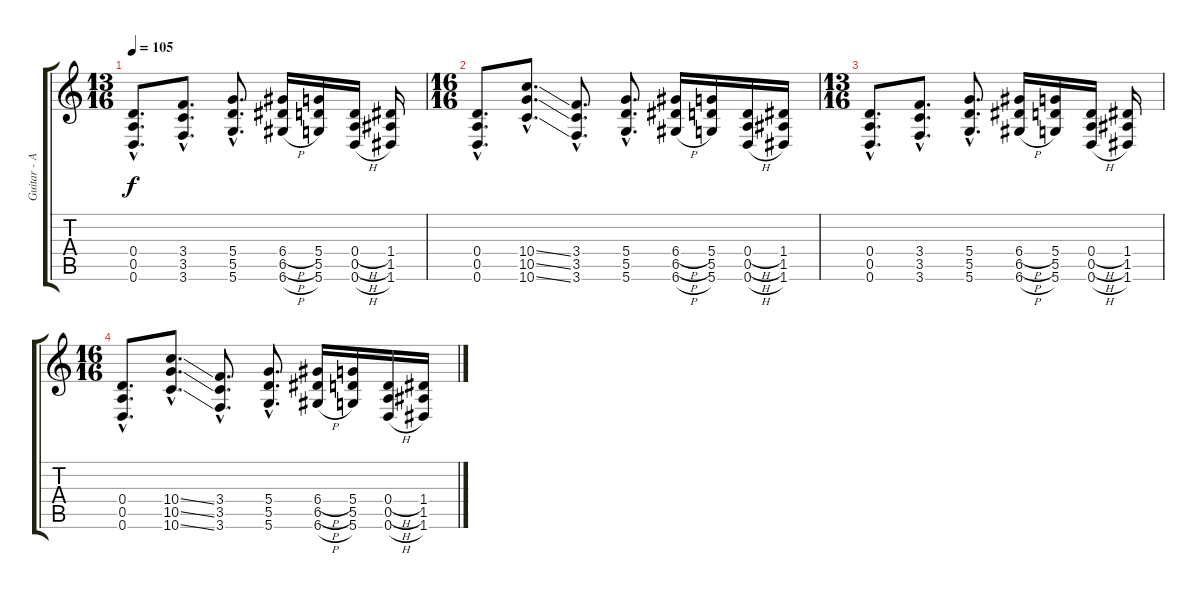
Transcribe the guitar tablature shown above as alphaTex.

\track ("Guitar - Adam" "Guitar - A") {instrument distortionguitar}
\staff {score tabs}
\tuning (E4 B3 G3 D3 A2 D2) {hide}
\ts (13 16)
\tempo 105
\clef g2
\ks c
(0.4{hac} 0.5{hac} 0.6{hac}).8{d dy f} (3.4{hac} 3.5{hac} 3.6{hac}).8{d} (5.4{hac} 5.5{hac} 5.6{hac}).8{d} (6.4{h} 6.5{h} 6.6{h}).16 (5.4 5.5 5.6).16 (0.4{h} 0.5{h} 0.6{h}).16 (1.4 1.5 1.6).16 |
\ts (16 16)
(0.4{hac} 0.5{hac} 0.6{hac}).8{d} (10.4{ss hac} 10.5{ss hac} 10.6{ss hac}).8{d} (3.4{hac} 3.5{hac} 3.6{hac}).8{d} (5.4{hac} 5.5{hac} 5.6{hac}).8{d} (6.4{h} 6.5{h} 6.6{h}).16 (5.4 5.5 5.6).16 (0.4{h} 0.5{h} 0.6{h}).16 (1.4 1.5 1.6).16 |
\ts (13 16)
(0.4{hac} 0.5{hac} 0.6{hac}).8{d} (3.4{hac} 3.5{hac} 3.6{hac}).8{d} (5.4{hac} 5.5{hac} 5.6{hac}).8{d} (6.4{h} 6.5{h} 6.6{h}).16 (5.4 5.5 5.6).16 (0.4{h} 0.5{h} 0.6{h}).16 (1.4 1.5 1.6).16 |
\ts (16 16)
(0.4{hac} 0.5{hac} 0.6{hac}).8{d} (10.4{ss hac} 10.5{ss hac} 10.6{ss hac}).8{d} (3.4{hac} 3.5{hac} 3.6{hac}).8{d} (5.4{hac} 5.5{hac} 5.6{hac}).8{d} (6.4{h} 6.5{h} 6.6{h}).16 (5.4 5.5 5.6).16 (0.4{h} 0.5{h} 0.6{h}).16 (1.4 1.5 1.6).16
